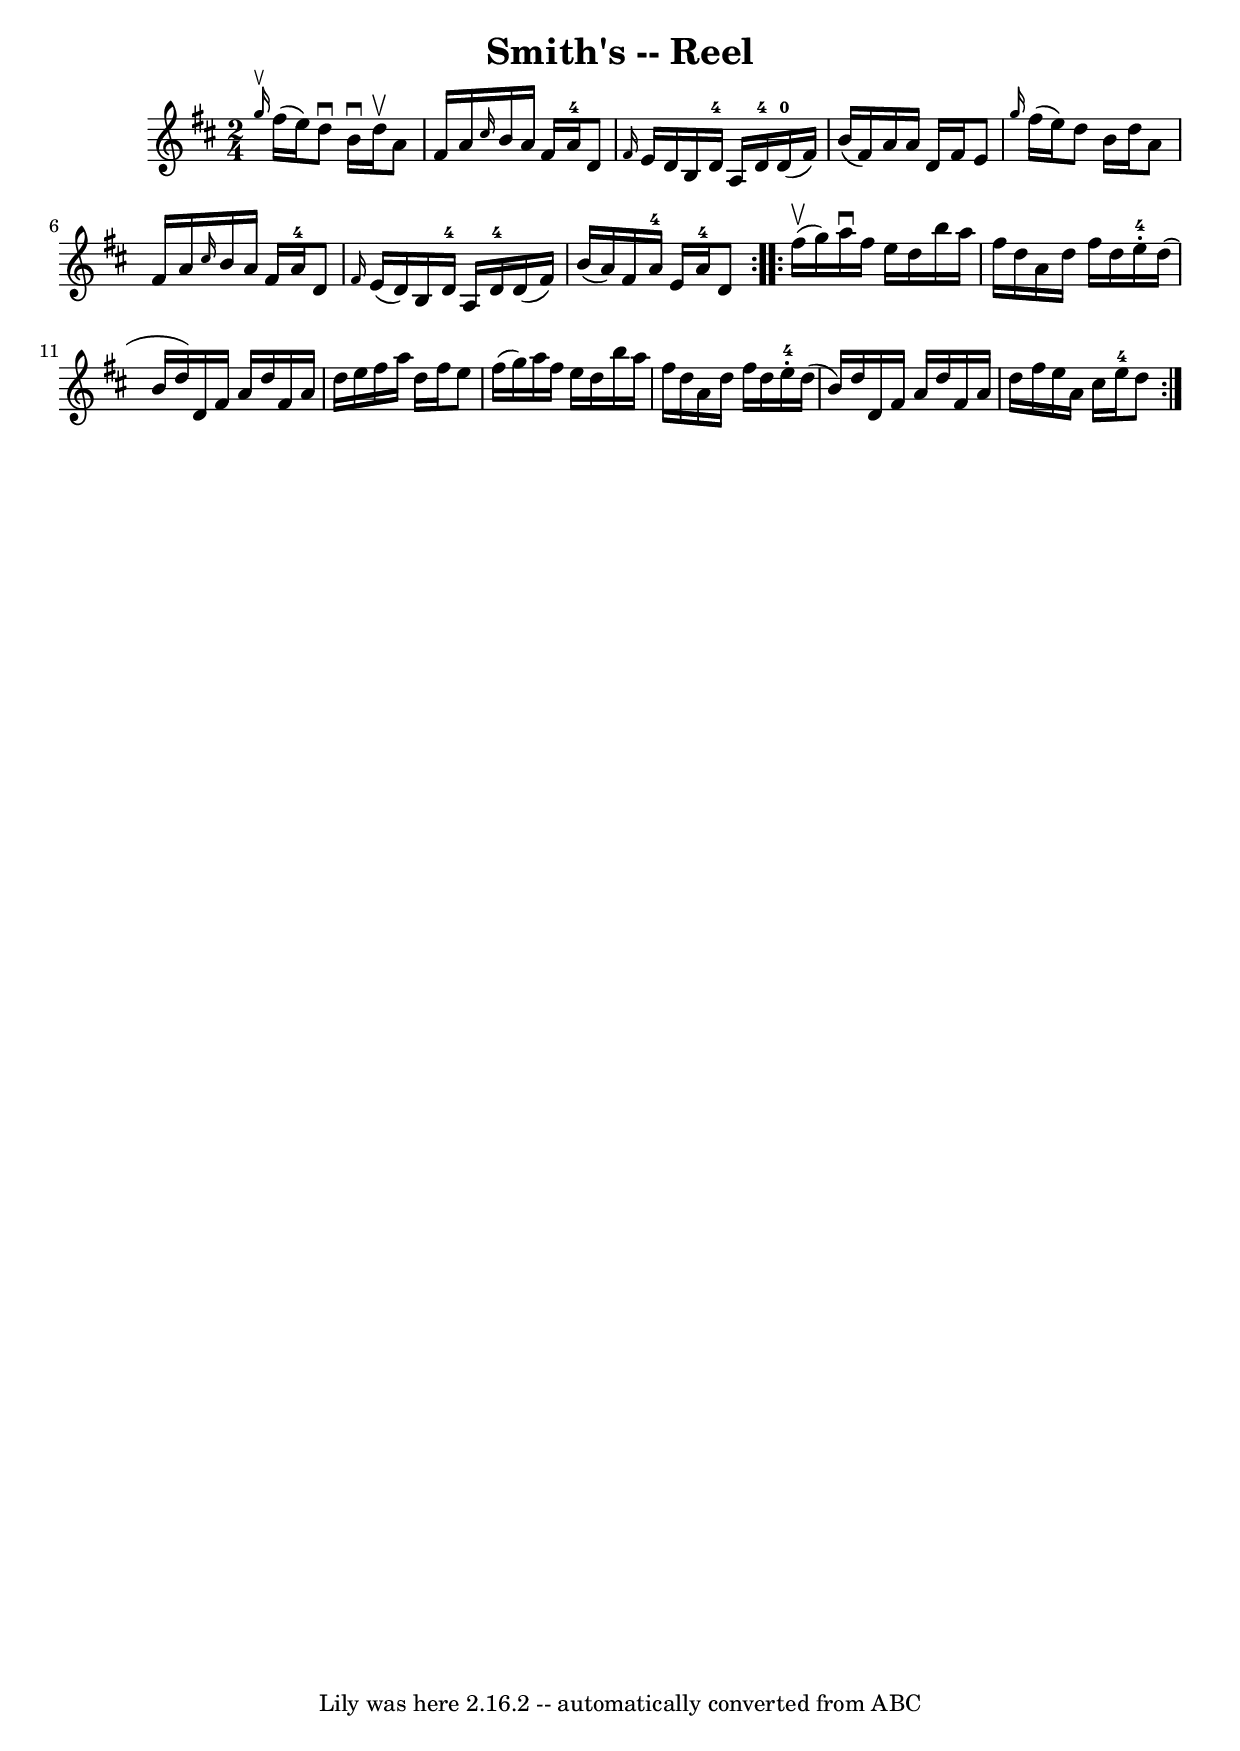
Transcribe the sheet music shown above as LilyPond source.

\version "2.7.40"
\include "Mammoth.ily"
\header {
	%% book = "Ryan's Mammoth Collection"
	crossRefNumber = "1"
	footnotes = "\\\\AKA Kitty's Wedding Hornpipe\\\\350"
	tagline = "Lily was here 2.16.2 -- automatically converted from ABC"
	title = "Smith's -- Reel"
}
voicedefault =  {


\repeat volta 2 {
\time 2/4 \key d \major   \grace { g''16^\upbow } fis''16 (e''16) 
|
 d''8^\downbow b'16^\downbow d''16^\upbow a'8 fis'16    
a'16    |
 \grace { cis''16  } b'16 a'16 fis'16 a'16-4   
d'8  \grace { fis'16  } e'16 d'16    |
 b16 d'16-4 a16  
 d'16-4 d'16-0(fis'16) b'16 (fis'16)   |
       
a'16 a'16 d'16 fis'16 e'8  \grace { g''16  } fis''16 (e''16 
)   |
 d''8 b'16 d''16 a'8 fis'16 a'16    |
 
\grace { cis''16  } b'16 a'16 fis'16 a'16-4 d'8  \grace {    
fis'16  } e'16 (d'16)   |
 b16 d'16-4 a16 d'16-4  
 d'16 (fis'16) b'16 (a'16)   |
 fis'16 a'16-4   
e'16 a'16-4 d'8  }     \repeat volta 2 { fis''16^\upbow(g''16) 
|
 a''16^\downbow fis''16 e''16 d''16 b''16 a''16    
fis''16 d''16    |
 a'16 d''16 fis''16 d''16 e''16 
-4-. d''16 (b'16 d''16)   |
 d'16 fis'16 a'16    
d''16 fis'16 a'16 d''16 e''16    |
 fis''16 a''16    
d''16 fis''16 e''8 fis''16 (g''16)   |
 a''16    
fis''16 e''16 d''16 b''16 a''16 fis''16 d''16    |
   
a'16 d''16 fis''16 d''16 e''16-4-. d''16 (b'16)   
d''16    |
 d'16 fis'16 a'16 d''16 fis'16 a'16 d''16  
 fis''16    |
 e''16 a'16 cis''16 e''16-4 d''8    }   
}

\score{
    <<

	\context Staff="default"
	{
	    \voicedefault 
	}

    >>
	\layout {
	}
	\midi {}
}
